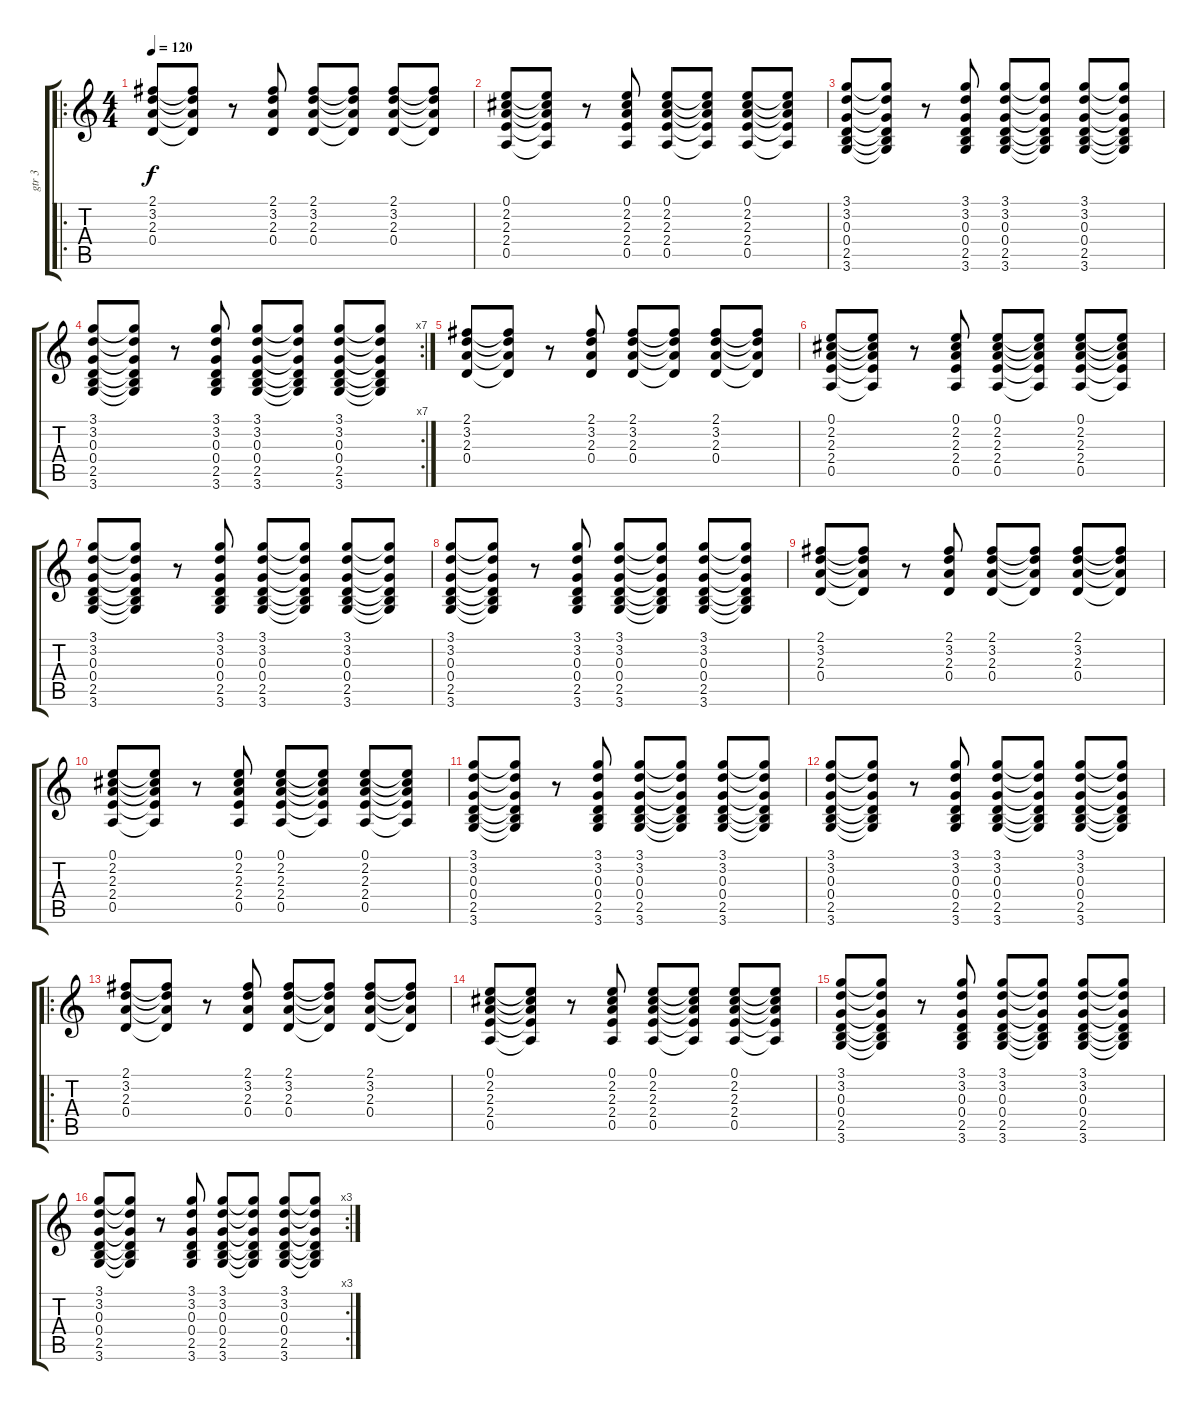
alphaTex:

\track ("gtr 3" "gtr 3") {instrument acousticguitarsteel}
\staff {score tabs}
\tuning (E4 B3 G3 D3 A2 E2) {hide}
\ro
\ts (4 4)
\tempo 120
\clef g2
\ks c
(2.1 3.2 2.3 0.4).8{dy f} (2.1{t} 3.2{t} 2.3{t} 0.4{t}).8 r.8 (2.1 3.2 2.3 0.4).8 (2.1 3.2 2.3 0.4).8 (2.1{t} 3.2{t} 2.3{t} 0.4{t}).8 (2.1 3.2 2.3 0.4).8 (2.1{t} 3.2{t} 2.3{t} 0.4{t}).8 |
(0.1 2.2 2.3 2.4 0.5).8 (0.1{t} 2.2{t} 2.3{t} 2.4{t} 0.5{t}).8 r.8 (0.1 2.2 2.3 2.4 0.5).8 (0.1 2.2 2.3 2.4 0.5).8 (0.1{t} 2.2{t} 2.3{t} 2.4{t} 0.5{t}).8 (0.1 2.2 2.3 2.4 0.5).8 (0.1{t} 2.2{t} 2.3{t} 2.4{t} 0.5{t}).8 |
(3.1 3.2 0.3 0.4 2.5 3.6).8 (3.1{t} 3.2{t} 0.3{t} 0.4{t} 2.5{t} 3.6{t}).8 r.8 (3.1 3.2 0.3 0.4 2.5 3.6).8 (3.1 3.2 0.3 0.4 2.5 3.6).8 (3.1{t} 3.2{t} 0.3{t} 0.4{t} 2.5{t} 3.6{t}).8 (3.1 3.2 0.3 0.4 2.5 3.6).8 (3.1{t} 3.2{t} 0.3{t} 0.4{t} 2.5{t} 3.6{t}).8 |
\rc 7
(3.1 3.2 0.3 0.4 2.5 3.6).8 (3.1{t} 3.2{t} 0.3{t} 0.4{t} 2.5{t} 3.6{t}).8 r.8 (3.1 3.2 0.3 0.4 2.5 3.6).8 (3.1 3.2 0.3 0.4 2.5 3.6).8 (3.1{t} 3.2{t} 0.3{t} 0.4{t} 2.5{t} 3.6{t}).8 (3.1 3.2 0.3 0.4 2.5 3.6).8 (3.1{t} 3.2{t} 0.3{t} 0.4{t} 2.5{t} 3.6{t}).8 |
(2.1 3.2 2.3 0.4).8 (2.1{t} 3.2{t} 2.3{t} 0.4{t}).8 r.8 (2.1 3.2 2.3 0.4).8 (2.1 3.2 2.3 0.4).8 (2.1{t} 3.2{t} 2.3{t} 0.4{t}).8 (2.1 3.2 2.3 0.4).8 (2.1{t} 3.2{t} 2.3{t} 0.4{t}).8 |
(0.1 2.2 2.3 2.4 0.5).8 (0.1{t} 2.2{t} 2.3{t} 2.4{t} 0.5{t}).8 r.8 (0.1 2.2 2.3 2.4 0.5).8 (0.1 2.2 2.3 2.4 0.5).8 (0.1{t} 2.2{t} 2.3{t} 2.4{t} 0.5{t}).8 (0.1 2.2 2.3 2.4 0.5).8 (0.1{t} 2.2{t} 2.3{t} 2.4{t} 0.5{t}).8 |
(3.1 3.2 0.3 0.4 2.5 3.6).8 (3.1{t} 3.2{t} 0.3{t} 0.4{t} 2.5{t} 3.6{t}).8 r.8 (3.1 3.2 0.3 0.4 2.5 3.6).8 (3.1 3.2 0.3 0.4 2.5 3.6).8 (3.1{t} 3.2{t} 0.3{t} 0.4{t} 2.5{t} 3.6{t}).8 (3.1 3.2 0.3 0.4 2.5 3.6).8 (3.1{t} 3.2{t} 0.3{t} 0.4{t} 2.5{t} 3.6{t}).8 |
(3.1 3.2 0.3 0.4 2.5 3.6).8 (3.1{t} 3.2{t} 0.3{t} 0.4{t} 2.5{t} 3.6{t}).8 r.8 (3.1 3.2 0.3 0.4 2.5 3.6).8 (3.1 3.2 0.3 0.4 2.5 3.6).8 (3.1{t} 3.2{t} 0.3{t} 0.4{t} 2.5{t} 3.6{t}).8 (3.1 3.2 0.3 0.4 2.5 3.6).8 (3.1{t} 3.2{t} 0.3{t} 0.4{t} 2.5{t} 3.6{t}).8 |
(2.1 3.2 2.3 0.4).8 (2.1{t} 3.2{t} 2.3{t} 0.4{t}).8 r.8 (2.1 3.2 2.3 0.4).8 (2.1 3.2 2.3 0.4).8 (2.1{t} 3.2{t} 2.3{t} 0.4{t}).8 (2.1 3.2 2.3 0.4).8 (2.1{t} 3.2{t} 2.3{t} 0.4{t}).8 |
(0.1 2.2 2.3 2.4 0.5).8 (0.1{t} 2.2{t} 2.3{t} 2.4{t} 0.5{t}).8 r.8 (0.1 2.2 2.3 2.4 0.5).8 (0.1 2.2 2.3 2.4 0.5).8 (0.1{t} 2.2{t} 2.3{t} 2.4{t} 0.5{t}).8 (0.1 2.2 2.3 2.4 0.5).8 (0.1{t} 2.2{t} 2.3{t} 2.4{t} 0.5{t}).8 |
(3.1 3.2 0.3 0.4 2.5 3.6).8 (3.1{t} 3.2{t} 0.3{t} 0.4{t} 2.5{t} 3.6{t}).8 r.8 (3.1 3.2 0.3 0.4 2.5 3.6).8 (3.1 3.2 0.3 0.4 2.5 3.6).8 (3.1{t} 3.2{t} 0.3{t} 0.4{t} 2.5{t} 3.6{t}).8 (3.1 3.2 0.3 0.4 2.5 3.6).8 (3.1{t} 3.2{t} 0.3{t} 0.4{t} 2.5{t} 3.6{t}).8 |
(3.1 3.2 0.3 0.4 2.5 3.6).8 (3.1{t} 3.2{t} 0.3{t} 0.4{t} 2.5{t} 3.6{t}).8 r.8 (3.1 3.2 0.3 0.4 2.5 3.6).8 (3.1 3.2 0.3 0.4 2.5 3.6).8 (3.1{t} 3.2{t} 0.3{t} 0.4{t} 2.5{t} 3.6{t}).8 (3.1 3.2 0.3 0.4 2.5 3.6).8 (3.1{t} 3.2{t} 0.3{t} 0.4{t} 2.5{t} 3.6{t}).8 |
\ro
(2.1 3.2 2.3 0.4).8 (2.1{t} 3.2{t} 2.3{t} 0.4{t}).8 r.8 (2.1 3.2 2.3 0.4).8 (2.1 3.2 2.3 0.4).8 (2.1{t} 3.2{t} 2.3{t} 0.4{t}).8 (2.1 3.2 2.3 0.4).8 (2.1{t} 3.2{t} 2.3{t} 0.4{t}).8 |
(0.1 2.2 2.3 2.4 0.5).8 (0.1{t} 2.2{t} 2.3{t} 2.4{t} 0.5{t}).8 r.8 (0.1 2.2 2.3 2.4 0.5).8 (0.1 2.2 2.3 2.4 0.5).8 (0.1{t} 2.2{t} 2.3{t} 2.4{t} 0.5{t}).8 (0.1 2.2 2.3 2.4 0.5).8 (0.1{t} 2.2{t} 2.3{t} 2.4{t} 0.5{t}).8 |
(3.1 3.2 0.3 0.4 2.5 3.6).8 (3.1{t} 3.2{t} 0.3{t} 0.4{t} 2.5{t} 3.6{t}).8 r.8 (3.1 3.2 0.3 0.4 2.5 3.6).8 (3.1 3.2 0.3 0.4 2.5 3.6).8 (3.1{t} 3.2{t} 0.3{t} 0.4{t} 2.5{t} 3.6{t}).8 (3.1 3.2 0.3 0.4 2.5 3.6).8 (3.1{t} 3.2{t} 0.3{t} 0.4{t} 2.5{t} 3.6{t}).8 |
\rc 3
(3.1 3.2 0.3 0.4 2.5 3.6).8 (3.1{t} 3.2{t} 0.3{t} 0.4{t} 2.5{t} 3.6{t}).8 r.8 (3.1 3.2 0.3 0.4 2.5 3.6).8 (3.1 3.2 0.3 0.4 2.5 3.6).8 (3.1{t} 3.2{t} 0.3{t} 0.4{t} 2.5{t} 3.6{t}).8 (3.1 3.2 0.3 0.4 2.5 3.6).8 (3.1{t} 3.2{t} 0.3{t} 0.4{t} 2.5{t} 3.6{t}).8
